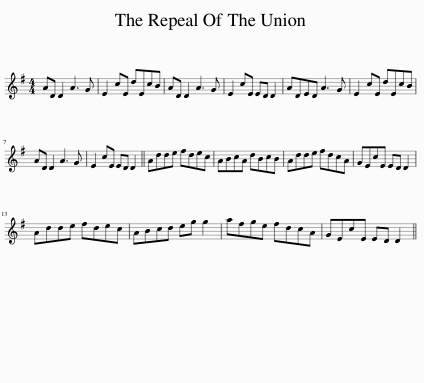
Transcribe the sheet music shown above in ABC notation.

X:1
L:1/8
M:4/4
I:linebreak $
K:G
V:1 treble
V:1
 AD D2 A3 G | E2 cE dEcB | AD D2 A3 G | E2 cE ED D2 | ADED A3 G | %5
 E2 cE dEcB |$ AD D2 A3 G | E2 cE ED D2 || Adde fdec | ABcA dBcB | %10
 Adde fdcA | GEcE ED D2 |$ Adde fdec | ABcd eg g2 | afge fdcA | %15
 GEcE ED D2 || %16
